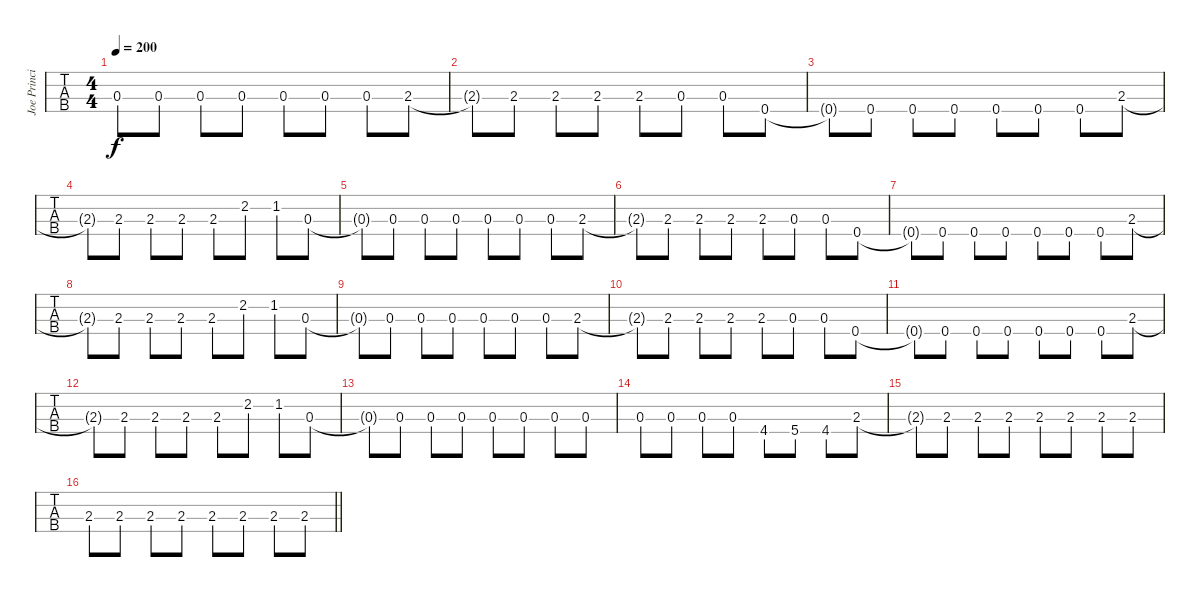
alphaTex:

\track ("Joe Principe - Bass" "Joe Princi") {instrument electricbassfinger}
\staff {tabs}
\tuning (Gb2 Db2 Ab1 Eb1) {hide}
\ts (4 4)
\tempo 200
\clef f4
\ks ebminor
0.3{t}.8{dy f} 0.3.8 0.3.8 0.3.8 0.3.8 0.3.8 0.3.8 2.3.8 |
2.3{t}.8 2.3.8 2.3.8 2.3.8 2.3.8 0.3.8 0.3.8 0.4.8 |
0.4{t}.8 0.4.8 0.4.8 0.4.8 0.4.8 0.4.8 0.4.8 2.3.8 |
2.3{t}.8 2.3.8 2.3.8 2.3.8 2.3.8 2.2.8 1.2.8 0.3.8 |
0.3{t}.8 0.3.8 0.3.8 0.3.8 0.3.8 0.3.8 0.3.8 2.3.8 |
2.3{t}.8 2.3.8 2.3.8 2.3.8 2.3.8 0.3.8 0.3.8 0.4.8 |
0.4{t}.8 0.4.8 0.4.8 0.4.8 0.4.8 0.4.8 0.4.8 2.3.8 |
2.3{t}.8 2.3.8 2.3.8 2.3.8 2.3.8 2.2.8 1.2.8 0.3.8 |
0.3{t}.8 0.3.8 0.3.8 0.3.8 0.3.8 0.3.8 0.3.8 2.3.8 |
2.3{t}.8 2.3.8 2.3.8 2.3.8 2.3.8 0.3.8 0.3.8 0.4.8 |
0.4{t}.8 0.4.8 0.4.8 0.4.8 0.4.8 0.4.8 0.4.8 2.3.8 |
2.3{t}.8 2.3.8 2.3.8 2.3.8 2.3.8 2.2.8 1.2.8 0.3.8 |
0.3{t}.8 0.3.8 0.3.8 0.3.8 0.3.8 0.3.8 0.3.8 0.3.8 |
0.3.8 0.3.8 0.3.8 0.3.8 4.4.8 5.4.8 4.4.8 2.3.8 |
2.3{t}.8 2.3.8 2.3.8 2.3.8 2.3.8 2.3.8 2.3.8 2.3.8 |
\barLineRight lightlight
2.3.8 2.3.8 2.3.8 2.3.8 2.3.8 2.3.8 2.3.8 2.3.8
